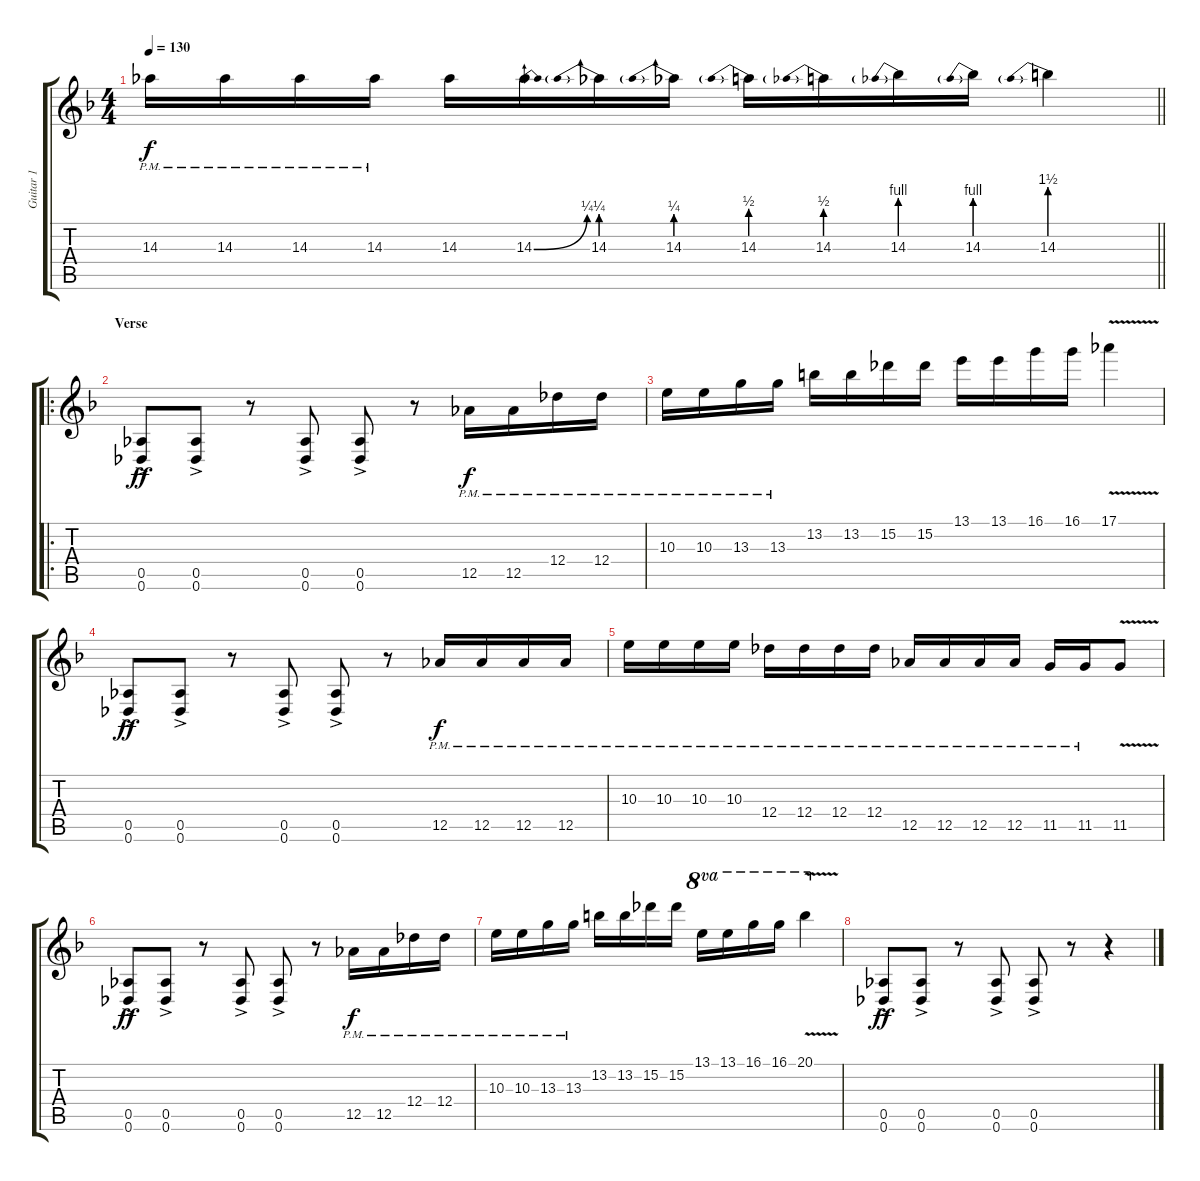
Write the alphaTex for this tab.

\track ("Guitar 1" "Guitar 1") {instrument distortionguitar}
\staff {score tabs}
\tuning (Eb4 Bb3 Gb3 Db3 Ab2 Db2) {hide}
\ts (4 4)
\tempo 130
\clef g2
\barLineRight lightlight
\ks f
14.3{pm}.16{dy f} 14.3{pm}.16 14.3{pm}.16 14.3{pm}.16 14.3.16 14.3{be (bend 0 0 60 1)}.16 14.3{be (prebend 0 1 60 1)}.16 14.3{be (prebend 0 1 60 1)}.16 14.3{be (prebend 0 2 60 2)}.16 14.3{be (prebend 0 2 60 2)}.16 14.3{be (prebend 0 4 60 4)}.16 14.3{be (prebend 0 4 60 4)}.16 14.3{be (prebend 0 6 60 6)}.4 |
\ro
\section ("" "Verse")
(0.5{ac} 0.6{ac}).8{dy ff} (0.5{ac} 0.6{ac}).8 r.8 (0.5{ac} 0.6{ac}).8 (0.5{ac} 0.6{ac}).8 r.8 12.5{pm}.16{dy f} 12.5{pm}.16 12.4{pm}.16 12.4{pm}.16 |
10.3{pm}.16 10.3{pm}.16 13.3{pm}.16 13.3{pm}.16 13.2.16 13.2.16 15.2.16 15.2.16 13.1.16 13.1.16 16.1.16 16.1.16 17.1{v}.4 |
(0.5{ac} 0.6{ac}).8{dy ff} (0.5{ac} 0.6{ac}).8 r.8 (0.5{ac} 0.6{ac}).8 (0.5{ac} 0.6{ac}).8 r.8 12.5{pm}.16{dy f} 12.5{pm}.16 12.5{pm}.16 12.5{pm}.16 |
10.3{pm}.16 10.3{pm}.16 10.3{pm}.16 10.3{pm}.16 12.4{pm}.16 12.4{pm}.16 12.4{pm}.16 12.4{pm}.16 12.5{pm}.16 12.5{pm}.16 12.5{pm}.16 12.5{pm}.16 11.5{pm}.16 11.5{pm}.16 11.5{v}.8 |
(0.5{ac} 0.6{ac}).8{dy ff} (0.5{ac} 0.6{ac}).8 r.8 (0.5{ac} 0.6{ac}).8 (0.5{ac} 0.6{ac}).8 r.8 12.5{pm}.16{dy f} 12.5{pm}.16 12.4{pm}.16 12.4{pm}.16 |
10.3{pm}.16 10.3{pm}.16 13.3{pm}.16 13.3{pm}.16 13.2.16 13.2.16 15.2.16 15.2.16 13.1.16{ot 8va} 13.1.16{ot 8va} 16.1.16{ot 8va} 16.1.16{ot 8va} 20.1{v}.4{ot 8va} |
(0.5{ac} 0.6{ac}).8{dy ff} (0.5{ac} 0.6{ac}).8 r.8 (0.5{ac} 0.6{ac}).8 (0.5{ac} 0.6{ac}).8 r.8 r.4
